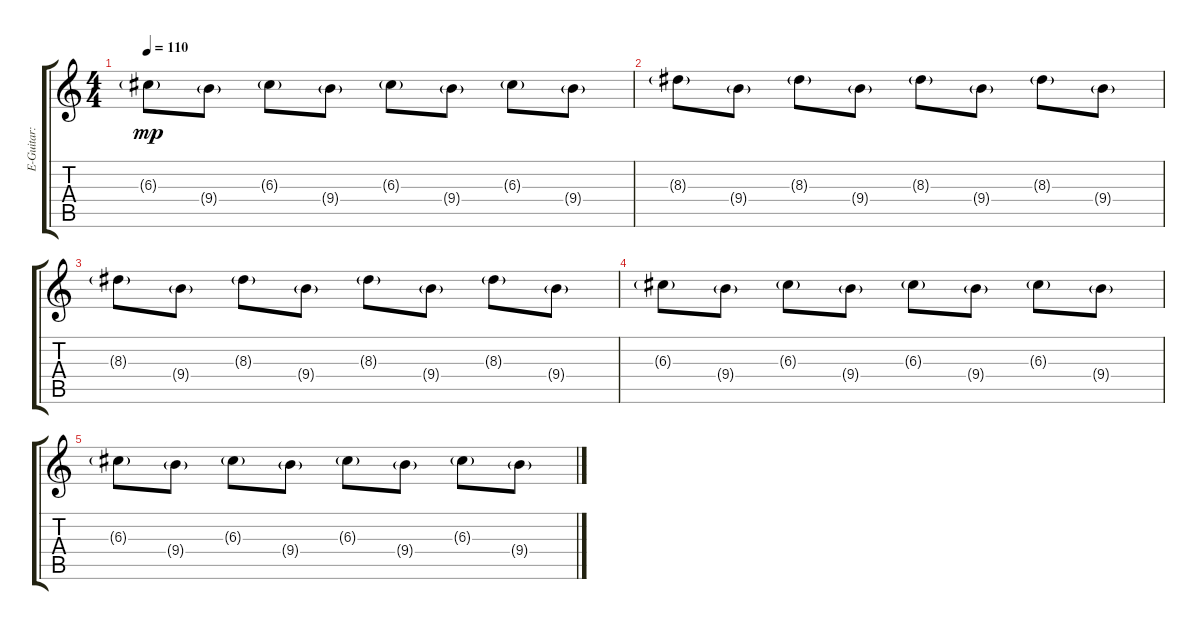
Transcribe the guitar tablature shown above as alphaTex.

\track ("E-Guitar: Fill 2" "E-Guitar: ") {instrument overdrivenguitar}
\staff {score tabs}
\tuning (E4 B3 G3 D3 A2 E2) {hide}
\ts (4 4)
\tempo 110
\clef g2
\ks c
6.3{g}.8{dy mp} 9.4{g}.8 6.3{g}.8 9.4{g}.8 6.3{g}.8 9.4{g}.8 6.3{g}.8 9.4{g}.8 |
8.3{g}.8 9.4{g}.8 8.3{g}.8 9.4{g}.8 8.3{g}.8 9.4{g}.8 8.3{g}.8 9.4{g}.8 |
8.3{g}.8 9.4{g}.8 8.3{g}.8 9.4{g}.8 8.3{g}.8 9.4{g}.8 8.3{g}.8 9.4{g}.8 |
6.3{g}.8 9.4{g}.8 6.3{g}.8 9.4{g}.8 6.3{g}.8 9.4{g}.8 6.3{g}.8 9.4{g}.8 |
6.3{g}.8 9.4{g}.8 6.3{g}.8 9.4{g}.8 6.3{g}.8 9.4{g}.8 6.3{g}.8 9.4{g}.8
